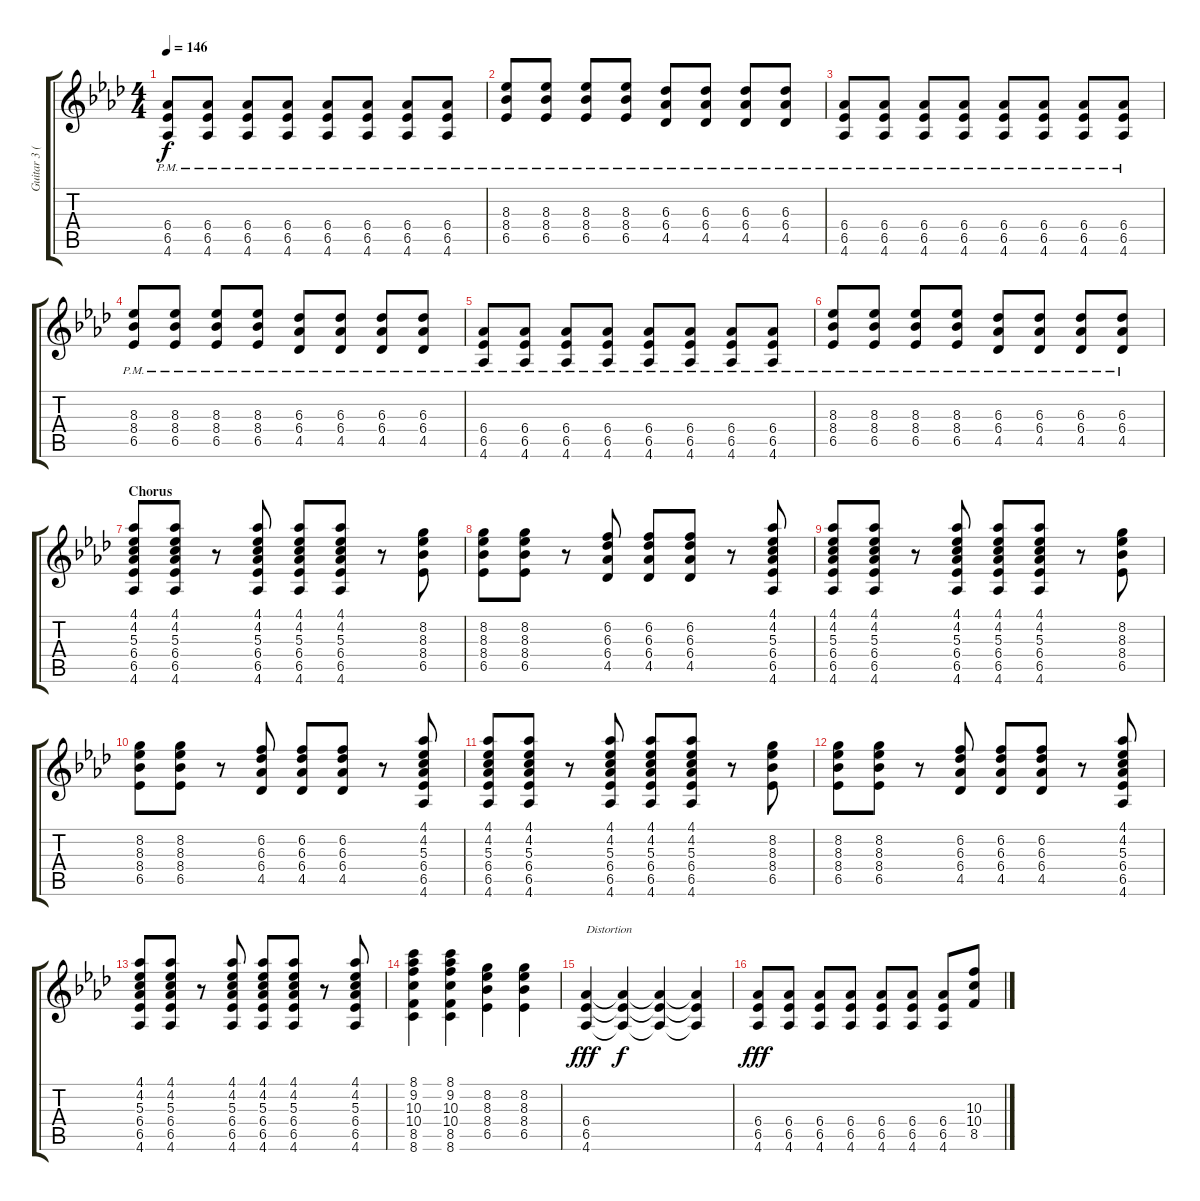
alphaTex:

\track ("Guitar 3 (Electric)" "Guitar 3 (") {instrument electricguitarclean}
\staff {score tabs}
\tuning (E4 B3 G3 D3 A2 E2) {hide}
\ts (4 4)
\tempo 146
\clef g2
\ks ab
(6.4{pm} 6.5{pm} 4.6{pm}).8{dy f} (6.4{pm} 6.5{pm} 4.6{pm}).8 (6.4{pm} 6.5{pm} 4.6{pm}).8 (6.4{pm} 6.5{pm} 4.6{pm}).8 (6.4{pm} 6.5{pm} 4.6{pm}).8 (6.4{pm} 6.5{pm} 4.6{pm}).8 (6.4{pm} 6.5{pm} 4.6{pm}).8 (6.4{pm} 6.5{pm} 4.6{pm}).8 |
(8.3{pm} 8.4{pm} 6.5{pm}).8 (8.3{pm} 8.4{pm} 6.5{pm}).8 (8.3{pm} 8.4{pm} 6.5{pm}).8 (8.3{pm} 8.4{pm} 6.5{pm}).8 (6.3{pm} 6.4{pm} 4.5{pm}).8 (6.3{pm} 6.4{pm} 4.5{pm}).8 (6.3{pm} 6.4{pm} 4.5{pm}).8 (6.3{pm} 6.4{pm} 4.5{pm}).8 |
(6.4{pm} 6.5{pm} 4.6{pm}).8 (6.4{pm} 6.5{pm} 4.6{pm}).8 (6.4{pm} 6.5{pm} 4.6{pm}).8 (6.4{pm} 6.5{pm} 4.6{pm}).8 (6.4{pm} 6.5{pm} 4.6{pm}).8 (6.4{pm} 6.5{pm} 4.6{pm}).8 (6.4{pm} 6.5{pm} 4.6{pm}).8 (6.4{pm} 6.5{pm} 4.6{pm}).8 |
(8.3{pm} 8.4{pm} 6.5{pm}).8 (8.3{pm} 8.4{pm} 6.5{pm}).8 (8.3{pm} 8.4{pm} 6.5{pm}).8 (8.3{pm} 8.4{pm} 6.5{pm}).8 (6.3{pm} 6.4{pm} 4.5{pm}).8 (6.3{pm} 6.4{pm} 4.5{pm}).8 (6.3{pm} 6.4{pm} 4.5{pm}).8 (6.3{pm} 6.4{pm} 4.5{pm}).8 |
(6.4{pm} 6.5{pm} 4.6{pm}).8 (6.4{pm} 6.5{pm} 4.6{pm}).8 (6.4{pm} 6.5{pm} 4.6{pm}).8 (6.4{pm} 6.5{pm} 4.6{pm}).8 (6.4{pm} 6.5{pm} 4.6{pm}).8 (6.4{pm} 6.5{pm} 4.6{pm}).8 (6.4{pm} 6.5{pm} 4.6{pm}).8 (6.4{pm} 6.5{pm} 4.6{pm}).8 |
(8.3{pm} 8.4{pm} 6.5{pm}).8 (8.3{pm} 8.4{pm} 6.5{pm}).8 (8.3{pm} 8.4{pm} 6.5{pm}).8 (8.3{pm} 8.4{pm} 6.5{pm}).8 (6.3{pm} 6.4{pm} 4.5{pm}).8 (6.3{pm} 6.4{pm} 4.5{pm}).8 (6.3{pm} 6.4{pm} 4.5{pm}).8 (6.3{pm} 6.4{pm} 4.5{pm}).8 |
\section ("" "Chorus")
(4.1 4.2 5.3 6.4 6.5 4.6).8{volume 13} (4.1 4.2 5.3 6.4 6.5 4.6).8 r.8 (4.1 4.2 5.3 6.4 6.5 4.6).8 (4.1 4.2 5.3 6.4 6.5 4.6).8 (4.1 4.2 5.3 6.4 6.5 4.6).8 r.8 (8.2 8.3 8.4 6.5).8 |
(8.2 8.3 8.4 6.5).8 (8.2 8.3 8.4 6.5).8 r.8 (6.2 6.3 6.4 4.5).8 (6.2 6.3 6.4 4.5).8 (6.2 6.3 6.4 4.5).8 r.8 (4.1 4.2 5.3 6.4 6.5 4.6).8 |
(4.1 4.2 5.3 6.4 6.5 4.6).8{volume 13} (4.1 4.2 5.3 6.4 6.5 4.6).8 r.8 (4.1 4.2 5.3 6.4 6.5 4.6).8 (4.1 4.2 5.3 6.4 6.5 4.6).8 (4.1 4.2 5.3 6.4 6.5 4.6).8 r.8 (8.2 8.3 8.4 6.5).8 |
(8.2 8.3 8.4 6.5).8 (8.2 8.3 8.4 6.5).8 r.8 (6.2 6.3 6.4 4.5).8 (6.2 6.3 6.4 4.5).8 (6.2 6.3 6.4 4.5).8 r.8 (4.1 4.2 5.3 6.4 6.5 4.6).8 |
(4.1 4.2 5.3 6.4 6.5 4.6).8{volume 13} (4.1 4.2 5.3 6.4 6.5 4.6).8 r.8 (4.1 4.2 5.3 6.4 6.5 4.6).8 (4.1 4.2 5.3 6.4 6.5 4.6).8 (4.1 4.2 5.3 6.4 6.5 4.6).8 r.8 (8.2 8.3 8.4 6.5).8 |
(8.2 8.3 8.4 6.5).8 (8.2 8.3 8.4 6.5).8 r.8 (6.2 6.3 6.4 4.5).8 (6.2 6.3 6.4 4.5).8 (6.2 6.3 6.4 4.5).8 r.8 (4.1 4.2 5.3 6.4 6.5 4.6).8 |
(4.1 4.2 5.3 6.4 6.5 4.6).8{volume 12} (4.1 4.2 5.3 6.4 6.5 4.6).8 r.8 (4.1 4.2 5.3 6.4 6.5 4.6).8 (4.1 4.2 5.3 6.4 6.5 4.6).8 (4.1 4.2 5.3 6.4 6.5 4.6).8 r.8 (4.1 4.2 5.3 6.4 6.5 4.6).8 |
(8.1 9.2 10.3 10.4 8.5 8.6).4 (8.1 9.2 10.3 10.4 8.5 8.6).4 (8.2 8.3 8.4 6.5).4 (8.2 8.3 8.4 6.5).4 |
(6.4 6.5 4.6).4{txt "Distortion" dy fff volume 14 instrument overdrivenguitar} (6.4{t} 6.5{t} 4.6{t}).4{dy f} (6.4{t} 6.5{t} 4.6{t}).4 (6.4{t} 6.5{t} 4.6{t}).4 |
(6.4 6.5 4.6).8{dy fff} (6.4 6.5 4.6).8 (6.4 6.5 4.6).8 (6.4 6.5 4.6).8 (6.4 6.5 4.6).8 (6.4 6.5 4.6).8 (6.4 6.5 4.6).8 (10.3 10.4 8.5).8
